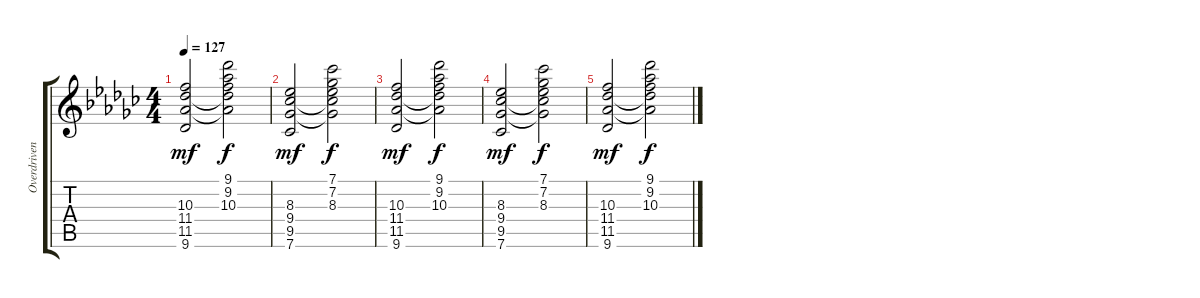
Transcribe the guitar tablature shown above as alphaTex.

\track ("Overdriven Guitar" "Overdriven") {instrument overdrivenguitar}
\staff {score tabs}
\tuning (E4 B3 G3 D3 A2 E2) {hide}
\ts (4 4)
\tempo 127
\clef g2
\ks ebminor
(10.3 11.4 11.5 9.6).2{dy mf} (9.1 9.2 10.3 11.4{t} 11.5{t}).2{dy f} |
(8.3 9.4 9.5 7.6).2{dy mf} (7.1 7.2 8.3 9.4{t} 9.5{t}).2{dy f} |
(10.3 11.4 11.5 9.6).2{dy mf} (9.1 9.2 10.3 11.4{t} 11.5{t}).2{dy f} |
(8.3 9.4 9.5 7.6).2{dy mf} (7.1 7.2 8.3 9.4{t} 9.5{t}).2{dy f} |
(10.3 11.4 11.5 9.6).2{dy mf} (9.1 9.2 10.3 11.4{t} 11.5{t}).2{dy f}
